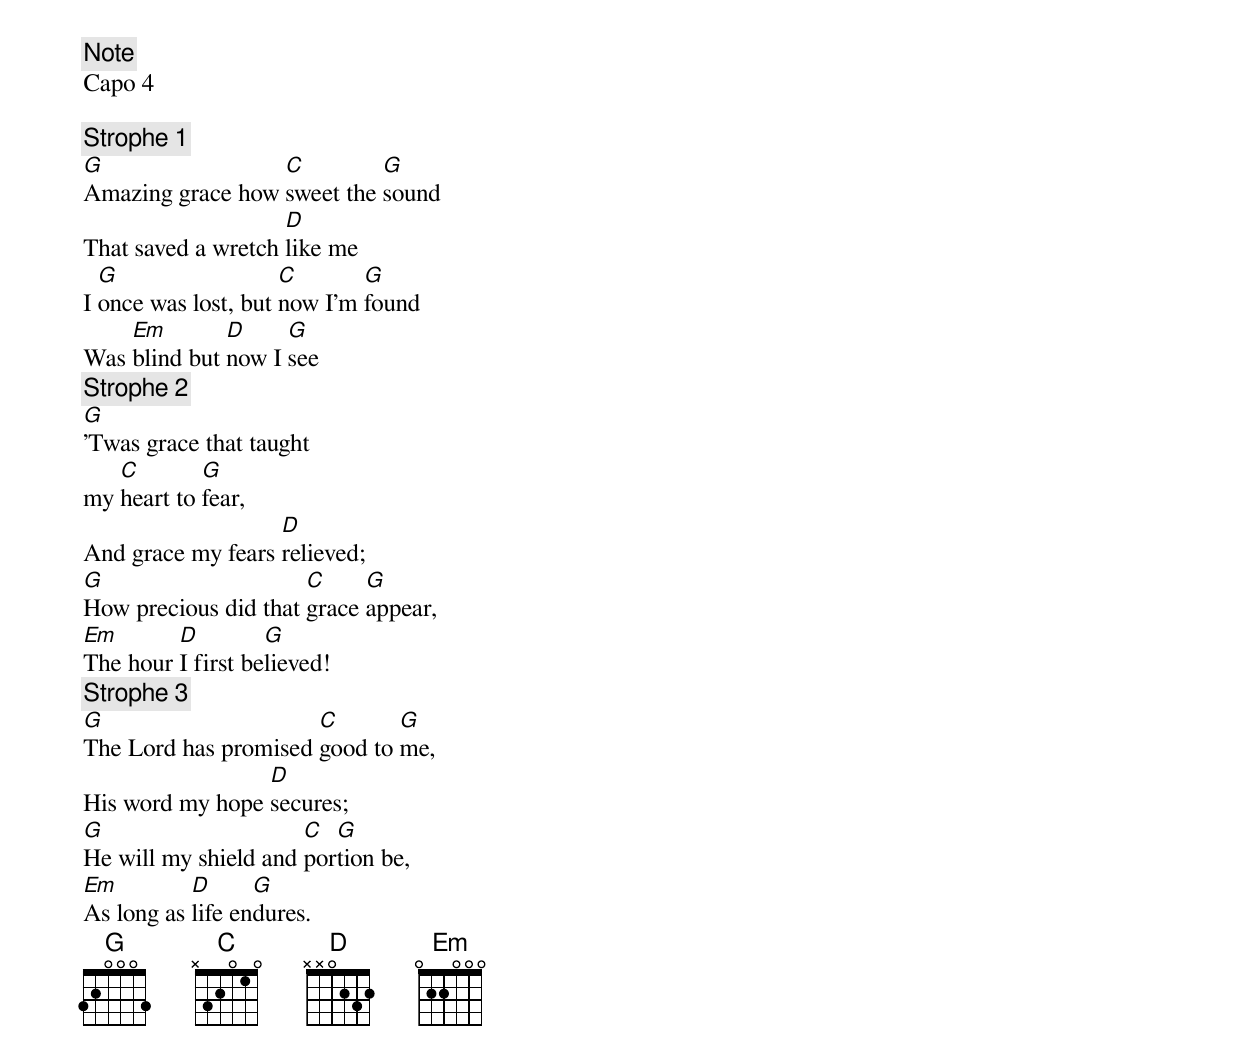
{comment: Note}
Capo 4

{comment: Strophe 1}
[G]Amazing grace how [C]sweet the [G]sound
That saved a wretch [D]like me
I [G]once was lost, but [C]now I'm [G]found
Was [Em]blind but [D]now I [G]see
{comment: Strophe 2}
[G]'Twas grace that taught
my [C]heart to [G]fear,
And grace my fears [D]relieved;
[G]How precious did that [C]grace [G]appear,
[Em]The hour [D]I first be[G]lieved!
{comment: Strophe 3}
[G]The Lord has promised [C]good to [G]me,
His word my hope [D]secures;
[G]He will my shield and [C]por[G]tion be,
[Em]As long as [D]life en[G]dures.
